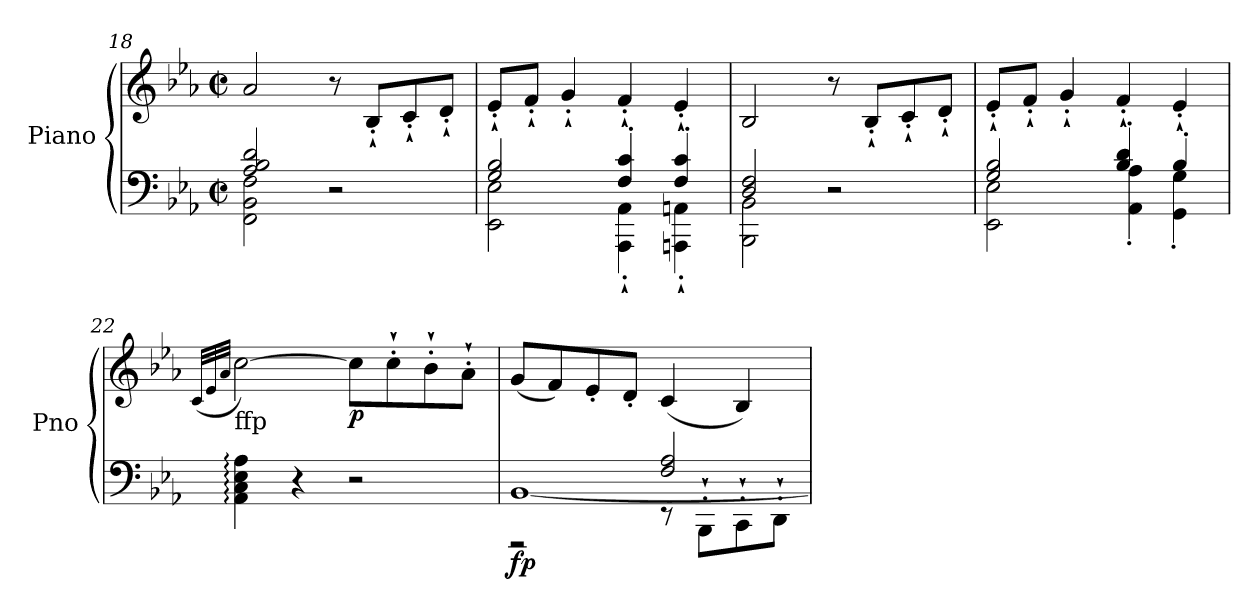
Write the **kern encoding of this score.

**kern	**kern	**dynam
*part1	*part1	*part1
*staff2	*staff1	*staff1/2
*I"Piano	*	*
*I'Pno	*	*
*clefF4	*clefG2	*
*k[b-e-a-]	*k[b-e-a-]	*
*E-:	*E-:	*
*M2/2	*M2/2	*
*met(c|)	*met(c|)	*
=18	=18	=18
*^	*	*
2A-/ 2B-/ 2d/	2FF\ 2BB-\ 2F\	2a-/	.
2ryy	2r	8r	.
.	.	8B-`'/L	.
.	.	8c`'/	.
.	.	8d`'/J	.
=19	=19	=19	=19
2G/ 2B-/	2EE-\ 2E-\	8e-`'/L	.
.	.	8f`'/J	.
.	.	4g`'/	.
4F/' 4c/'	4AAA-\`' 4AA-\`'	4f`'/	.
4F/' 4c/'	4AAAn\'` 4AAn\'`	4e-`'/	.
=20	=20	=20	=20
2D/ 2F/	2BBB-\ 2BB-\	2B-/	.
2ryy	2r	8r	.
.	.	8B-`'/L	.
.	.	8c`'/	.
.	.	8d`'/J	.
=21	=21	=21	=21
2G/ 2B-/	2EE-\ 2E-\	8e-`'/L	.
.	.	8f`'/J	.
.	.	4g`'/	.
4B-/' 4d/'	4AA-\' 4A-\'	4f`'/	.
4B-'/	4GG\' 4G\'	4e-`'/	.
*v	*v	*	*
=22	=22	=22
.	(32qc/LLL	.
.	32qe-/	.
.	32qa-/JJJ	.
!	!LO:TX:b:t=ffp	!
4AA-\: 4C\: 4E-\: 4A-\:	[2cc\)	.
4r	.	.
!	!	!LO:DY:b
2r	8cc\L]	p
.	8cc`'\	.
.	8b-`'\	.
.	8a-`'\J	.
!!LO:PB:g=z
=23	=23	=23
*^	*	*
*	*^	*	*
!	!	!	!	!LO:DY:b=2
2ryy	[1BB-	2rFFF	(8g/L	fp
.	.	.	8f/)	.
.	.	.	8e-'/	.
.	.	.	8d'/J	.
2F/ 2A-/	.	8rEE	(4c/	.
.	.	8BBB-`'\L	.	.
.	.	8CC`'\	4B-/)	.
.	.	8DD`'\J	.	.
*v	*v	*v	*	*
=	=	=
*-	*-	*-
